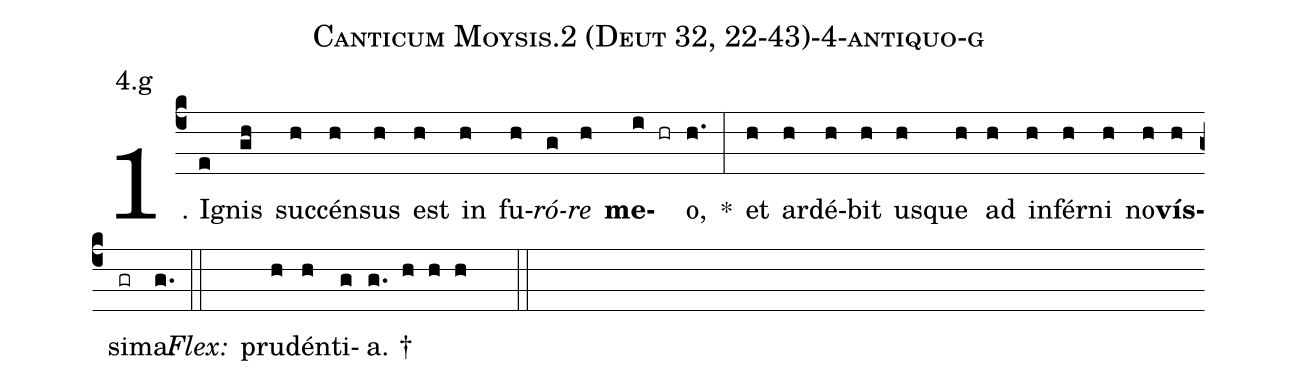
name: Canticum Moysis.2 (Deut 32, 22-43)-4-antiquo-g;
annotation: 4.g;
%%
(c4)1. I(e)gnis(gh) suc(h)cén(h)sus(h) est(h) in(h) fu(h)<i>ró</i>(g)<i>re</i>(h) <b>me</b>(i hr)o,(h.) *(:) et(h) ar(h)dé(h)bit(h) us(h)que(h) ad(h) in(h)fér(h)ni(h) no(h)<b>vís</b>(h)si(gr)ma.(g.) (::)
<i>Flex:</i>()  pru(h)dén(h)ti(g)a. †(g. h h h  ::)
